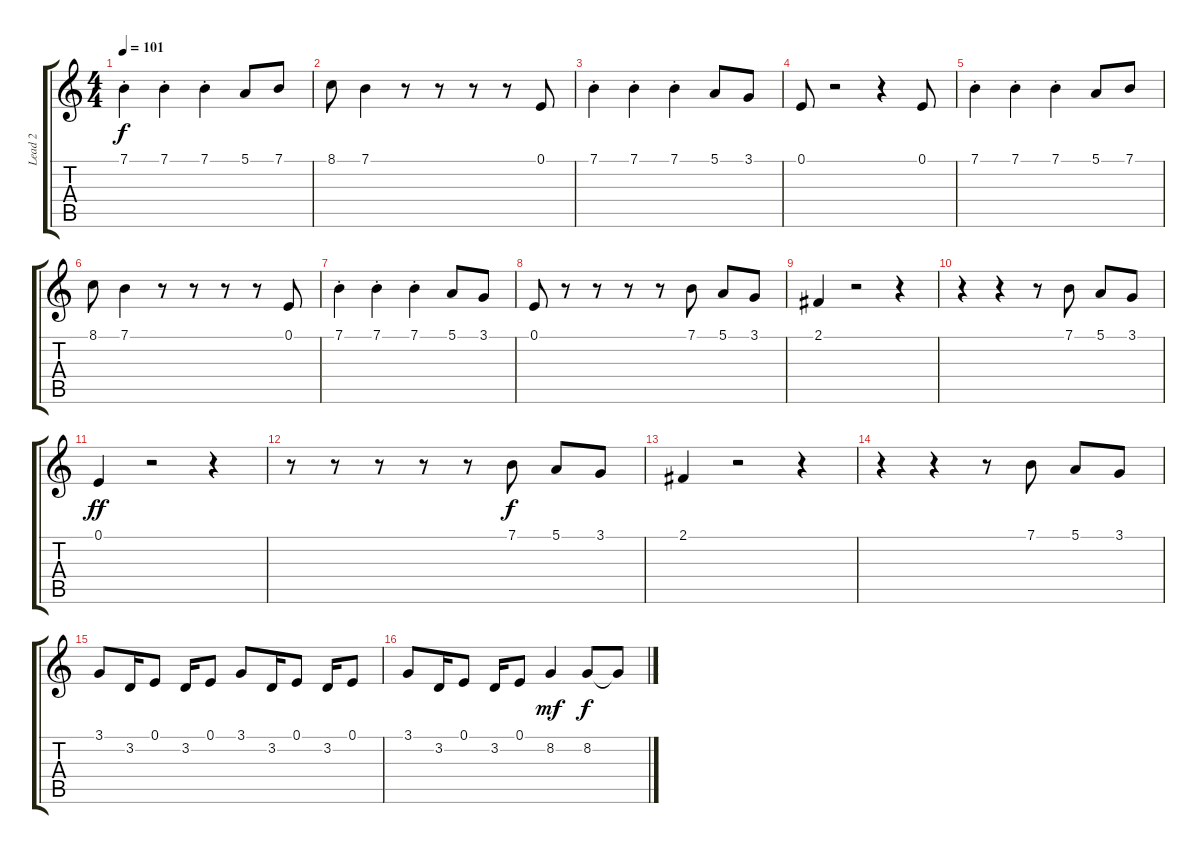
\track ("Lead 2" "Lead 2") {instrument choiraahs}
\staff {score tabs}
\tuning (E4 B3 G3 D3 A2 E2) {hide}
\ts (4 4)
\tempo 101
\clef g2
\ks c
7.1{st}.4{dy f} 7.1{st}.4 7.1{st}.4 5.1.8 7.1.8 |
8.1.8 7.1.4 r.8 r.8 r.8 r.8 0.1.8 |
7.1{st}.4 7.1{st}.4 7.1{st}.4 5.1.8 3.1.8 |
0.1.8 r.2 r.4 0.1.8 |
7.1{st}.4 7.1{st}.4 7.1{st}.4 5.1.8 7.1.8 |
8.1.8 7.1.4 r.8 r.8 r.8 r.8 0.1.8 |
7.1{st}.4 7.1{st}.4 7.1{st}.4 5.1.8 3.1.8 |
0.1.8 r.8 r.8 r.8 r.8 7.1.8 5.1.8 3.1.8 |
2.1.4 r.2 r.4 |
r.4 r.4 r.8 7.1.8 5.1.8 3.1.8 |
0.1.4{dy ff} r.2 r.4 |
r.8 r.8 r.8 r.8 r.8 7.1.8{dy f} 5.1.8 3.1.8 |
2.1.4 r.2 r.4 |
r.4 r.4 r.8 7.1.8 5.1.8 3.1.8 |
3.1.8 3.2.16 0.1.8 3.2.16 0.1.8 3.1.8 3.2.16 0.1.8 3.2.16 0.1.8 |
3.1.8 3.2.16 0.1.8 3.2.16 0.1.8 8.2.4{dy mf} 8.2.8{dy f} 8.2{t}.8
